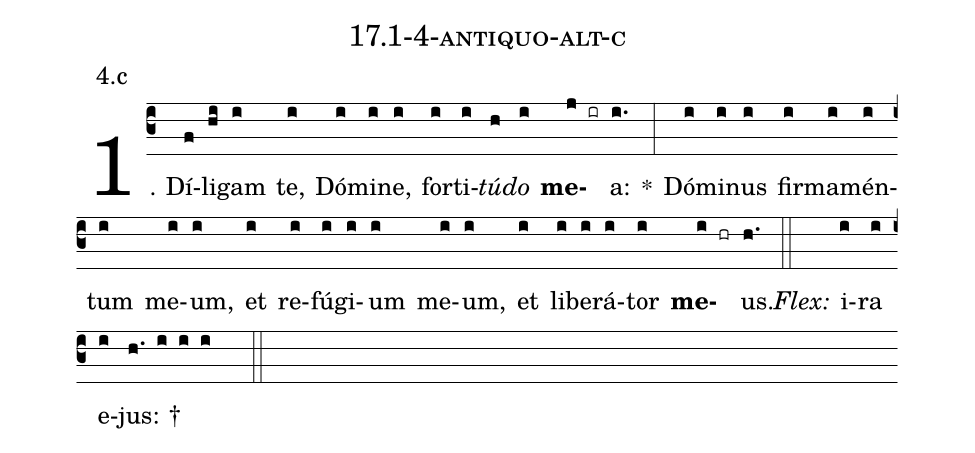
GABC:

name: 17.1-4-antiquo-alt-c;
annotation: 4.c;
%%
(c3)1. Dí(f)li(hi)gam(i) te,(i) Dó(i)mi(i)ne,(i) for(i)ti(i)<i>tú</i>(h)<i>do</i>(i) <b>me</b>(j ir)a:(i.) *(:) Dó(i)mi(i)nus(i) fir(i)ma(i)mén(i)tum(i) me(i)um,(i) et(i) re(i)fú(i)gi(i)um(i) me(i)um,(i) et(i) li(i)be(i)rá(i)tor(i) <b>me</b>(i hr)us.(h.) (::)
<i>Flex:</i>()  i(i)ra(i) e(i)jus: †(h. i i i  ::)
